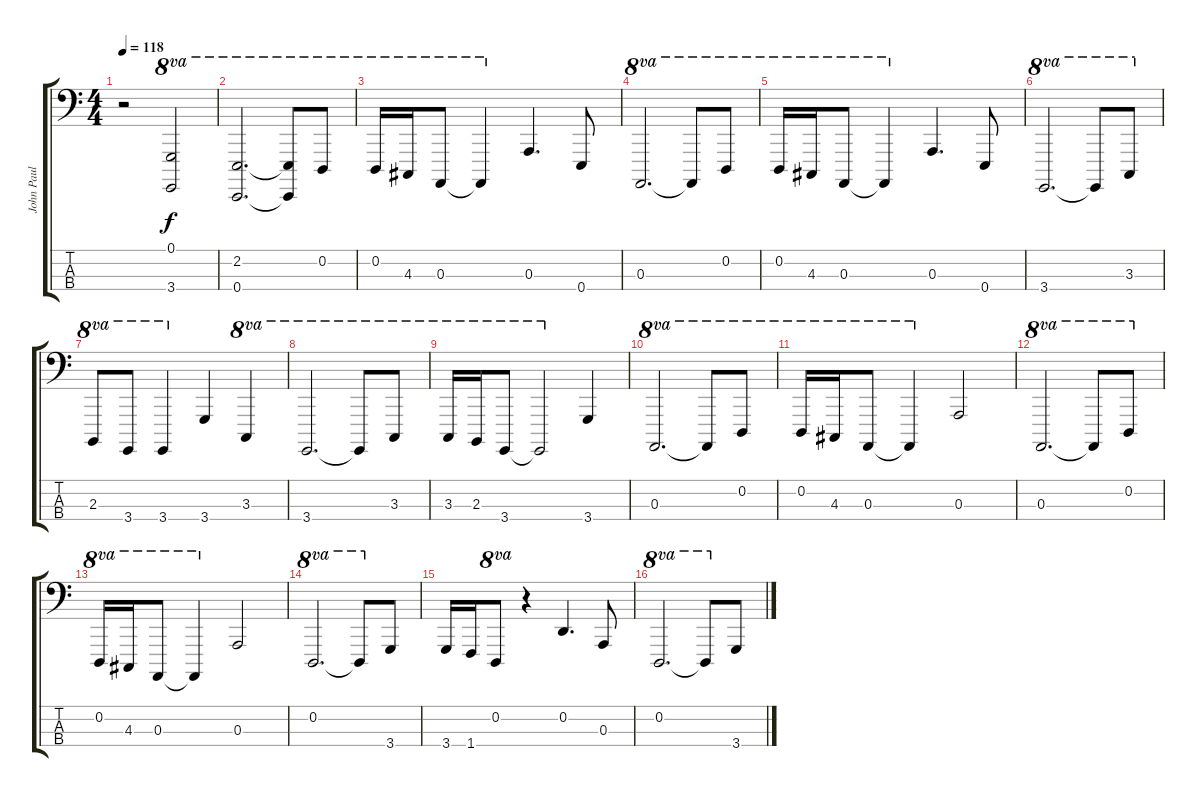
\track ("John Paul Jones (Orgão 5)" "John Paul ") {instrument percussiveorgan}
\staff {score tabs}
\tuning (G2 D2 A1 E1) {hide}
\ts (4 4)
\tempo 118
\clef f4
\ks c
r.2{dy f} (0.1 3.4).2{ot 8va} |
(2.2 0.4).2{d ot 8va} (2.2{t} 0.4{t}).8{ot 8va} 0.2.8{ot 8va} |
0.2.16{ot 8va} 4.3.16{ot 8va} 0.3.8{ot 8va} 0.3{t}.4{ot 8va} 0.3.4{d} 0.4.8 |
0.3.2{d ot 8va} 0.3{t}.8{ot 8va} 0.2.8{ot 8va} |
0.2.16{ot 8va} 4.3.16{ot 8va} 0.3.8{ot 8va} 0.3{t}.4{ot 8va} 0.3.4{d} 0.4.8 |
3.4.2{d ot 8va} 3.4{t}.8{ot 8va} 3.3.8{ot 8va} |
2.3.8{ot 8va} 3.4.8{ot 8va} 3.4.4{ot 8va} 3.4.4 3.3.4{ot 8va} |
3.4.2{d ot 8va} 3.4{t}.8{ot 8va} 3.3.8{ot 8va} |
3.3.16{ot 8va} 2.3.16{ot 8va} 3.4.8{ot 8va} 3.4{t}.2{ot 8va} 3.4.4 |
0.3.2{d ot 8va} 0.3{t}.8{ot 8va} 0.2.8{ot 8va} |
0.2.16{ot 8va} 4.3.16{ot 8va} 0.3.8{ot 8va} 0.3{t}.4{ot 8va} 0.3.2 |
0.3.2{d ot 8va} 0.3{t}.8{ot 8va} 0.2.8{ot 8va} |
0.2.16{ot 8va} 4.3.16{ot 8va} 0.3.8{ot 8va} 0.3{t}.4{ot 8va} 0.3.2 |
0.2.2{d ot 8va} 0.2{t}.8{ot 8va} 3.4.8 |
3.4.16 1.4.16 0.2.8{ot 8va} r.4 0.2.4{d} 0.3.8 |
0.2.2{d ot 8va} 0.2{t}.8{ot 8va} 3.4.8
